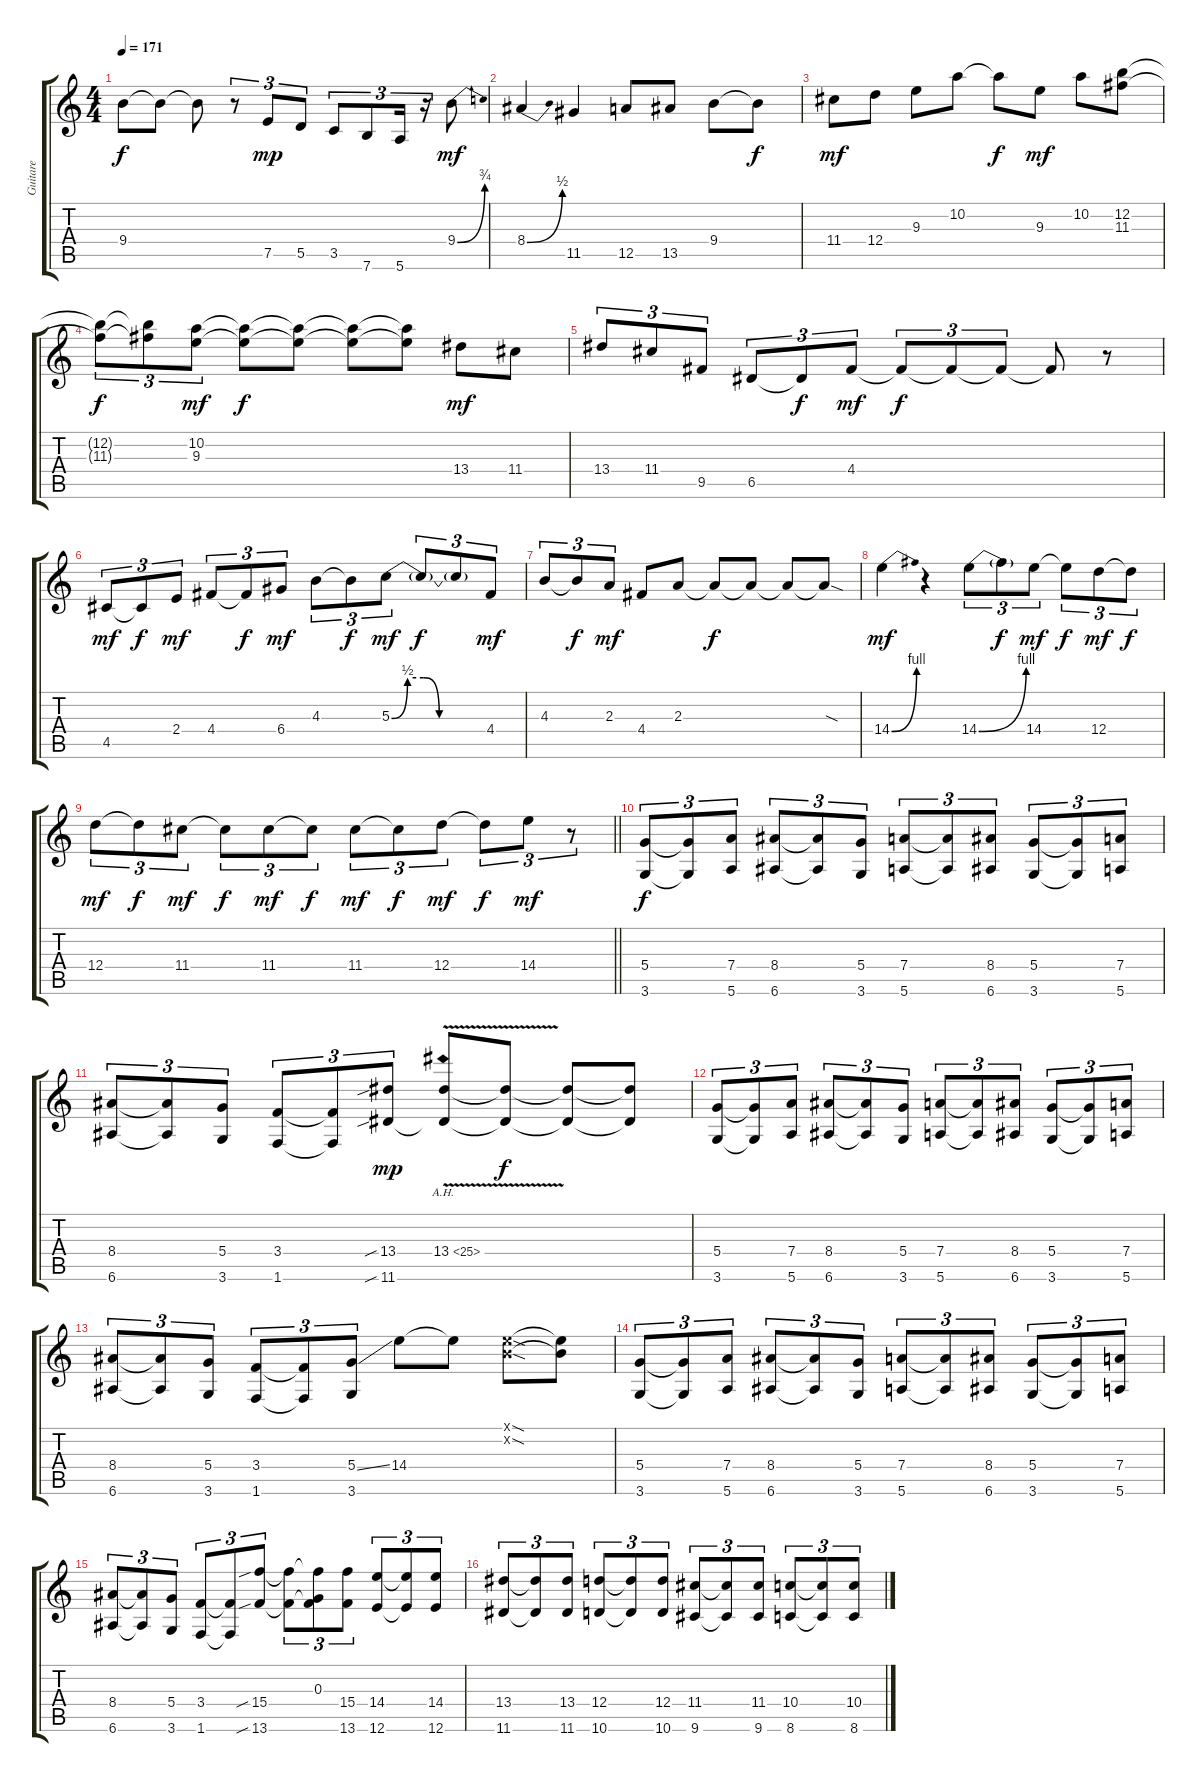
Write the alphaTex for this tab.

\track ("Guitare" "Guitare") {instrument distortionguitar}
\staff {score tabs}
\tuning (E4 B3 G3 D3 A2 E2) {hide}
\ts (4 4)
\tempo 171
\clef g2
\ks c
9.4{t}.8{dy f} 9.4{t}.8 9.4{t}.8 r.8{tu (3 2)} 7.5.8{tu (3 2) dy mp} 5.5.8{tu (3 2)} 3.5.8{tu (3 2)} 7.6.8{tu (3 2)} 5.6.16{tu (3 2)} r.16{tu (3 2)} 9.4{be (bend 0 0 60 3)}.8{dy mf} |
8.4{be (bend 0 0 60 2)}.4 11.5.4 12.5.8 13.5.8 9.4.8 9.4{t}.8{dy f} |
11.4.8{dy mf} 12.4.8 9.3.8 10.2.8 10.2{t}.8{dy f} 9.3.8{dy mf} 10.2.8 (12.2 11.3).8 |
(12.2{t} 11.3{t}).8{tu (3 2) dy f} (12.2{t} 11.3{t}).8{tu (3 2)} (10.2 9.3).8{tu (3 2) dy mf} (10.2{t} 9.3{t}).8{dy f} (10.2{t} 9.3{t}).8 (10.2{t} 9.3{t}).8 (10.2{t} 9.3{t}).8 13.4.8{dy mf} 11.4.8 |
13.4.8{tu (3 2)} 11.4.8{tu (3 2)} 9.5.8{tu (3 2)} 6.5.8{tu (3 2)} 6.5{t}.8{tu (3 2) dy f} 4.4.8{tu (3 2) dy mf} 4.4{t}.8{tu (3 2) dy f} 4.4{t}.8{tu (3 2)} 4.4{t}.8{tu (3 2)} 4.4{t}.8 r.8 |
4.5.8{tu (3 2) dy mf} 4.5{t}.8{tu (3 2) dy f} 2.4.8{tu (3 2) dy mf} 4.4.8{tu (3 2)} 4.4{t}.8{tu (3 2) dy f} 6.4.8{tu (3 2) dy mf} 4.3.8{tu (3 2)} 4.3{t}.8{tu (3 2) dy f} 5.3{be (custom 0 0 10 2 20 2 30 0 60 0)}.8{tu (3 2) dy mf} 5.3{t}.8{tu (3 2) dy f} 5.3{t}.8{tu (3 2)} 4.4.8{tu (3 2) dy mf} |
4.3.8{tu (3 2)} 4.3{t}.8{tu (3 2) dy f} 2.3.8{tu (3 2) dy mf} 4.4.8 2.3.8 2.3{t}.8{dy f} 2.3{t}.8 2.3{t}.8 2.3{sod t}.8 |
14.4{be (bend 0 0 60 4)}.4{dy mf} r.4 14.4{be (bend 0 0 60 4)}.8{tu (3 2)} 14.4{t}.8{tu (3 2) dy f} 14.4.8{tu (3 2) dy mf} 14.4{t}.8{tu (3 2) dy f} 12.4.8{tu (3 2) dy mf} 12.4{t}.8{tu (3 2) dy f} |
\barLineRight lightlight
12.4.8{tu (3 2) dy mf} 12.4{t}.8{tu (3 2) dy f} 11.4.8{tu (3 2) dy mf} 11.4{t}.8{tu (3 2) dy f} 11.4.8{tu (3 2) dy mf} 11.4{t}.8{tu (3 2) dy f} 11.4.8{tu (3 2) dy mf} 11.4{t}.8{tu (3 2) dy f} 12.4.8{tu (3 2) dy mf} 12.4{t}.8{tu (3 2) dy f} 14.4.8{tu (3 2) dy mf} r.8{tu (3 2)} |
\section ("" "")
(5.4 3.6).8{tu (3 2) dy f volume 11 instrument distortionguitar} (5.4{t} 3.6{t}).8{tu (3 2)} (7.4 5.6).8{tu (3 2)} (8.4 6.6).8{tu (3 2)} (8.4{t} 6.6{t}).8{tu (3 2)} (5.4 3.6).8{tu (3 2)} (7.4 5.6).8{tu (3 2)} (7.4{t} 5.6{t}).8{tu (3 2)} (8.4 6.6).8{tu (3 2)} (5.4 3.6).8{tu (3 2)} (5.4{t} 3.6{t}).8{tu (3 2)} (7.4 5.6).8{tu (3 2)} |
(8.4 6.6).8{tu (3 2)} (8.4{t} 6.6{t}).8{tu (3 2)} (5.4 3.6).8{tu (3 2)} (3.4 1.6).8{tu (3 2)} (3.4{t} 1.6{t}).8{tu (3 2)} (13.4{sib} 11.6{sib}).8{tu (3 2) dy mp} (13.4{ah 12 v} 11.6{t}).8 (13.4{t} 11.6{t}).8{dy f} (13.4{t} 11.6{t}).8 (13.4{t} 11.6{t}).8 |
(5.4 3.6).8{tu (3 2)} (5.4{t} 3.6{t}).8{tu (3 2)} (7.4 5.6).8{tu (3 2)} (8.4 6.6).8{tu (3 2)} (8.4{t} 6.6{t}).8{tu (3 2)} (5.4 3.6).8{tu (3 2)} (7.4 5.6).8{tu (3 2)} (7.4{t} 5.6{t}).8{tu (3 2)} (8.4 6.6).8{tu (3 2)} (5.4 3.6).8{tu (3 2)} (5.4{t} 3.6{t}).8{tu (3 2)} (7.4 5.6).8{tu (3 2)} |
(8.4 6.6).8{tu (3 2)} (8.4{t} 6.6{t}).8{tu (3 2)} (5.4 3.6).8{tu (3 2)} (3.4 1.6).8{tu (3 2)} (3.4{t} 1.6{t}).8{tu (3 2)} (5.4{ss} 3.6).8{tu (3 2)} 14.4.8 14.4{t}.8 (0.1{sod x} 0.2{sod x}).8 (0.1{t} 0.2{t}).8 |
(5.4 3.6).8{tu (3 2)} (5.4{t} 3.6{t}).8{tu (3 2)} (7.4 5.6).8{tu (3 2)} (8.4 6.6).8{tu (3 2)} (8.4{t} 6.6{t}).8{tu (3 2)} (5.4 3.6).8{tu (3 2)} (7.4 5.6).8{tu (3 2)} (7.4{t} 5.6{t}).8{tu (3 2)} (8.4 6.6).8{tu (3 2)} (5.4 3.6).8{tu (3 2)} (5.4{t} 3.6{t}).8{tu (3 2)} (7.4 5.6).8{tu (3 2)} |
(8.4 6.6).8{tu (3 2)} (8.4{t} 6.6{t}).8{tu (3 2)} (5.4 3.6).8{tu (3 2)} (3.4 1.6).8{tu (3 2)} (3.4{t} 1.6{t}).8{tu (3 2)} (15.4{sib} 13.6{sib}).8{tu (3 2)} (15.4{t} 13.6{t}).8{tu (3 2)} (0.3 15.4{t} 13.6{t}).8{tu (3 2)} (15.4 13.6).8{tu (3 2)} (14.4 12.6).8{tu (3 2)} (14.4{t} 12.6{t}).8{tu (3 2)} (14.4 12.6).8{tu (3 2)} |
(13.4 11.6).8{tu (3 2)} (13.4{t} 11.6{t}).8{tu (3 2)} (13.4 11.6).8{tu (3 2)} (12.4 10.6).8{tu (3 2)} (12.4{t} 10.6{t}).8{tu (3 2)} (12.4 10.6).8{tu (3 2)} (11.4 9.6).8{tu (3 2)} (11.4{t} 9.6{t}).8{tu (3 2)} (11.4 9.6).8{tu (3 2)} (10.4 8.6).8{tu (3 2)} (10.4{t} 8.6{t}).8{tu (3 2)} (10.4 8.6).8{tu (3 2)}
